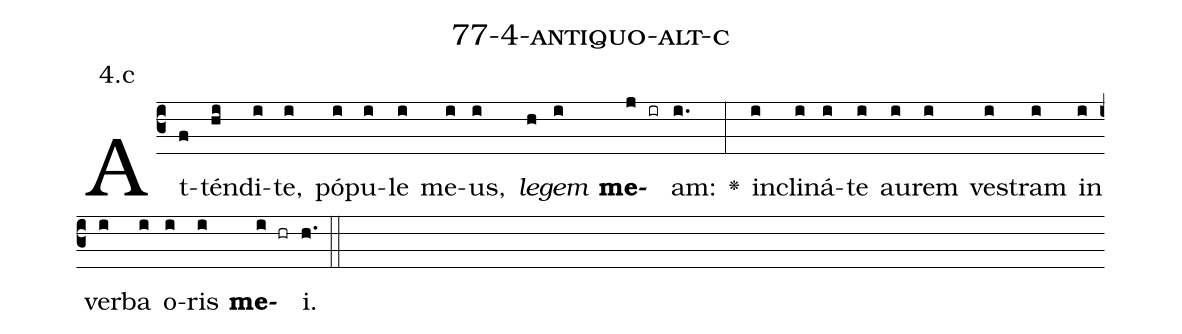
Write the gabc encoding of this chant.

name: 77-4-antiquo-alt-c;
annotation: 4.c;
%%
(c3)At(f)tén(hi)di(i)te,(i) pó(i)pu(i)le(i) me(i)us,(i) <i>le</i>(h)<i>gem</i>(i) <b>me</b>(j ir)am:(i.) <v>\greheightstar</v>(:) in(i)cli(i)ná(i)te(i) au(i)rem(i) ves(i)tram(i) in(i) ver(i)ba(i) o(i)ris(i) <b>me</b>(i hr)i.(h.) (::)


%E(i) u(i) o(i) u(i) a(i) e.(h.) (::)
